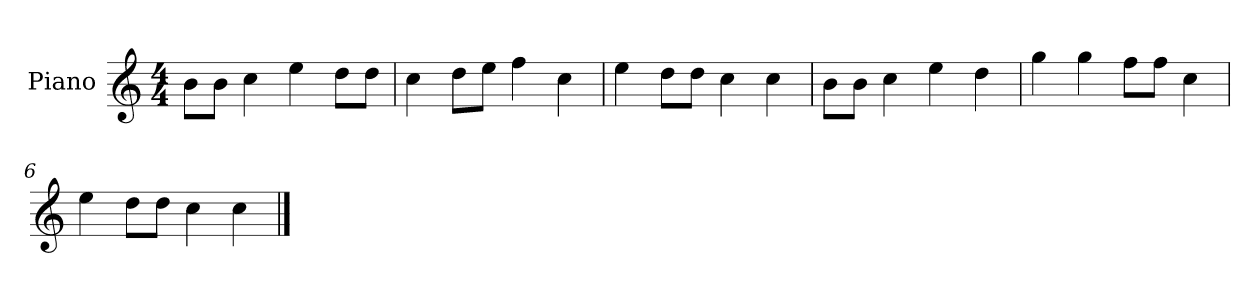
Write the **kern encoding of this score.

**kern
*part1
*staff1
*I"Piano
*I'P-no
*clefG2
*k[]
*M4/4
*MM90
=1
8b\L
8b\J
4cc\
4ee\
8dd\L
8dd\J
=2
4cc\
8dd\L
8ee\J
4ff\
4cc\
=3
4ee\
8dd\L
8dd\J
4cc\
4cc\
=4
8b\L
8b\J
4cc\
4ee\
4dd\
=5
4gg\
4gg\
8ff\L
8ff\J
4cc\
=6
4ee\
8dd\L
8dd\J
4cc\
4cc\
==
*-
